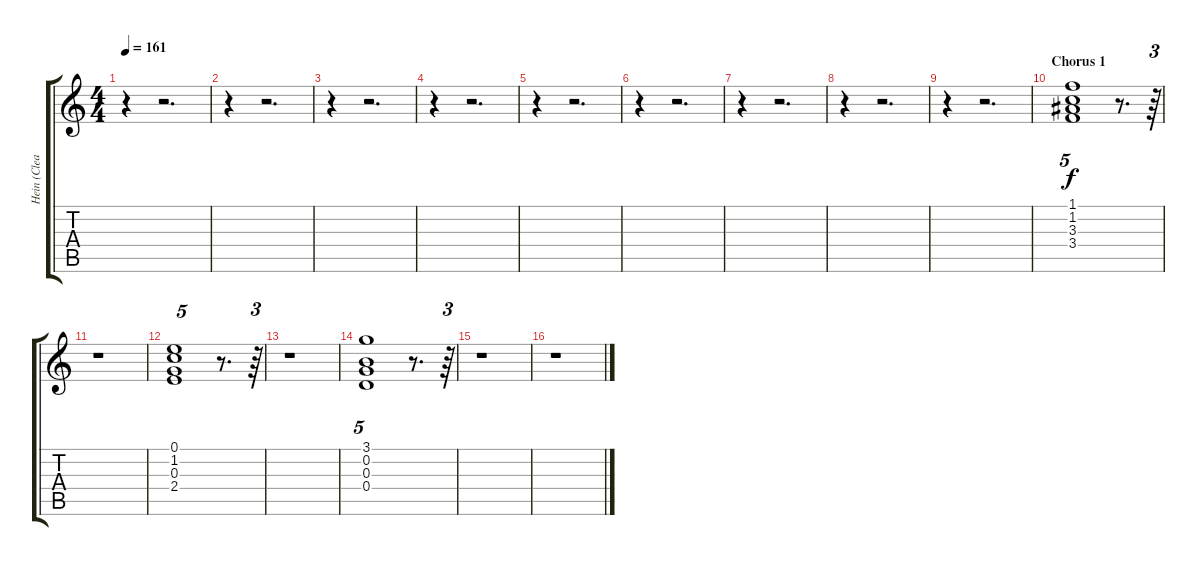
\track ("Hein (Clean Guitar)" "Hein (Clea") {instrument electricguitarclean}
\staff {score tabs}
\tuning (E4 B3 G3 D3 A2 D2) {hide}
\ts (4 4)
\tempo 161
\clef g2
\ks c
r.4{dy f} r.2{d} |
r.4 r.2{d} |
r.4 r.2{d} |
r.4 r.2{d} |
r.4 r.2{d} |
r.4 r.2{d} |
r.4 r.2{d} |
r.4 r.2{d} |
r.4 r.2{d} |
\section ("" "Chorus 1")
(1.1 1.2 3.3 3.4).1{tu (5 4)} r.8{d} r.64{tu (3 2)} |
r.1 |
(0.1 1.2 0.3 2.4).1{tu (5 4)} r.8{d} r.64{tu (3 2)} |
r.1 |
(3.1 0.2 0.3 0.4).1{tu (5 4)} r.8{d} r.64{tu (3 2)} |
r.1 |
r.1
